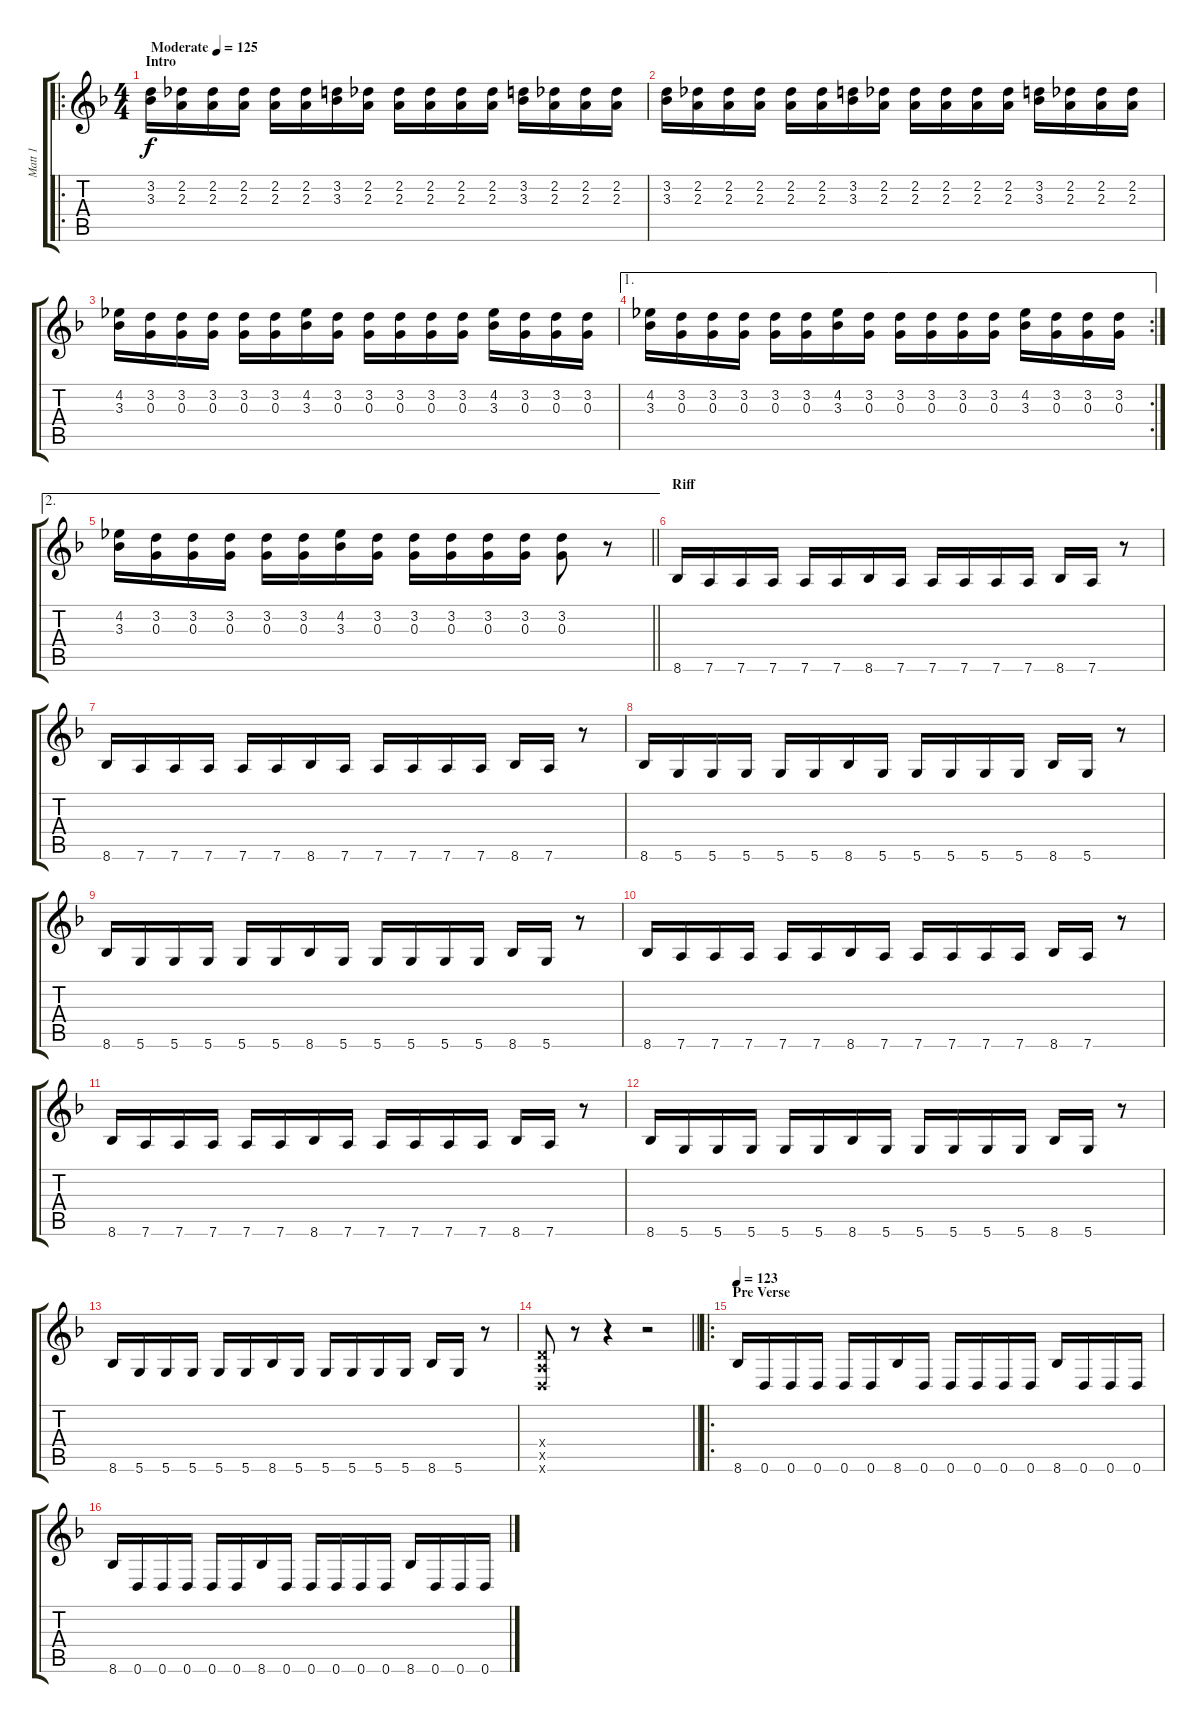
\track ("Matt 1" "Matt 1") {instrument overdrivenguitar}
\staff {score tabs}
\tuning (E4 B3 G3 D3 A2 D2) {hide}
\ro
\ts (4 4)
\section ("" "Intro")
\tempo (125 "Moderate")
\tempo 131
\tempo (125 "Moderate")
\clef g2
\ks f
(3.2 3.3).16{dy f volume 4 instrument overdrivenguitar} (2.2 2.3).16 (2.2 2.3).16 (2.2 2.3).16 (2.2 2.3).16 (2.2 2.3).16 (3.2 3.3).16 (2.2 2.3).16 (2.2 2.3).16 (2.2 2.3).16 (2.2 2.3).16 (2.2 2.3).16 (3.2 3.3).16 (2.2 2.3).16 (2.2 2.3).16 (2.2 2.3).16 |
(3.2 3.3).16 (2.2 2.3).16 (2.2 2.3).16 (2.2 2.3).16 (2.2 2.3).16 (2.2 2.3).16 (3.2 3.3).16 (2.2 2.3).16 (2.2 2.3).16 (2.2 2.3).16 (2.2 2.3).16 (2.2 2.3).16 (3.2 3.3).16 (2.2 2.3).16 (2.2 2.3).16 (2.2 2.3).16 |
(4.2 3.3).16 (3.2 0.3).16 (3.2 0.3).16 (3.2 0.3).16 (3.2 0.3).16 (3.2 0.3).16 (4.2 3.3).16 (3.2 0.3).16 (3.2 0.3).16 (3.2 0.3).16 (3.2 0.3).16 (3.2 0.3).16 (4.2 3.3).16 (3.2 0.3).16 (3.2 0.3).16 (3.2 0.3).16 |
\ae 1
\rc 2
(4.2 3.3).16 (3.2 0.3).16 (3.2 0.3).16 (3.2 0.3).16 (3.2 0.3).16 (3.2 0.3).16 (4.2 3.3).16 (3.2 0.3).16 (3.2 0.3).16 (3.2 0.3).16 (3.2 0.3).16 (3.2 0.3).16 (4.2 3.3).16 (3.2 0.3).16 (3.2 0.3).16 (3.2 0.3).16 |
\ae 2
\barLineRight lightlight
(4.2 3.3).16 (3.2 0.3).16 (3.2 0.3).16 (3.2 0.3).16 (3.2 0.3).16 (3.2 0.3).16 (4.2 3.3).16 (3.2 0.3).16 (3.2 0.3).16 (3.2 0.3).16 (3.2 0.3).16 (3.2 0.3).16 (3.2 0.3).8 r.8 |
\section ("" "Riff")
8.6.16{volume 10} 7.6.16 7.6.16 7.6.16 7.6.16 7.6.16 8.6.16 7.6.16 7.6.16 7.6.16 7.6.16 7.6.16 8.6.16 7.6.16 r.8 |
8.6.16 7.6.16 7.6.16 7.6.16 7.6.16 7.6.16 8.6.16 7.6.16 7.6.16 7.6.16 7.6.16 7.6.16 8.6.16 7.6.16 r.8 |
8.6.16 5.6.16 5.6.16 5.6.16 5.6.16 5.6.16 8.6.16 5.6.16 5.6.16 5.6.16 5.6.16 5.6.16 8.6.16 5.6.16 r.8 |
8.6.16 5.6.16 5.6.16 5.6.16 5.6.16 5.6.16 8.6.16 5.6.16 5.6.16 5.6.16 5.6.16 5.6.16 8.6.16 5.6.16 r.8 |
8.6.16{volume 10} 7.6.16 7.6.16 7.6.16 7.6.16 7.6.16 8.6.16 7.6.16 7.6.16 7.6.16 7.6.16 7.6.16 8.6.16 7.6.16 r.8 |
8.6.16 7.6.16 7.6.16 7.6.16 7.6.16 7.6.16 8.6.16 7.6.16 7.6.16 7.6.16 7.6.16 7.6.16 8.6.16 7.6.16 r.8 |
8.6.16 5.6.16 5.6.16 5.6.16 5.6.16 5.6.16 8.6.16 5.6.16 5.6.16 5.6.16 5.6.16 5.6.16 8.6.16 5.6.16 r.8 |
8.6.16 5.6.16 5.6.16 5.6.16 5.6.16 5.6.16 8.6.16 5.6.16 5.6.16 5.6.16 5.6.16 5.6.16 8.6.16 5.6.16 r.8 |
\barLineRight lightlight
(0.4{x} 0.5{x} 0.6{x}).8 r.8 r.4 r.2 |
\ro
\section ("" "Pre Verse")
\tempo 123
8.6.16 0.6.16 0.6.16 0.6.16 0.6.16 0.6.16 8.6.16 0.6.16 0.6.16 0.6.16 0.6.16 0.6.16 8.6.16 0.6.16 0.6.16 0.6.16 |
8.6.16 0.6.16 0.6.16 0.6.16 0.6.16 0.6.16 8.6.16 0.6.16 0.6.16 0.6.16 0.6.16 0.6.16 8.6.16 0.6.16 0.6.16 0.6.16
